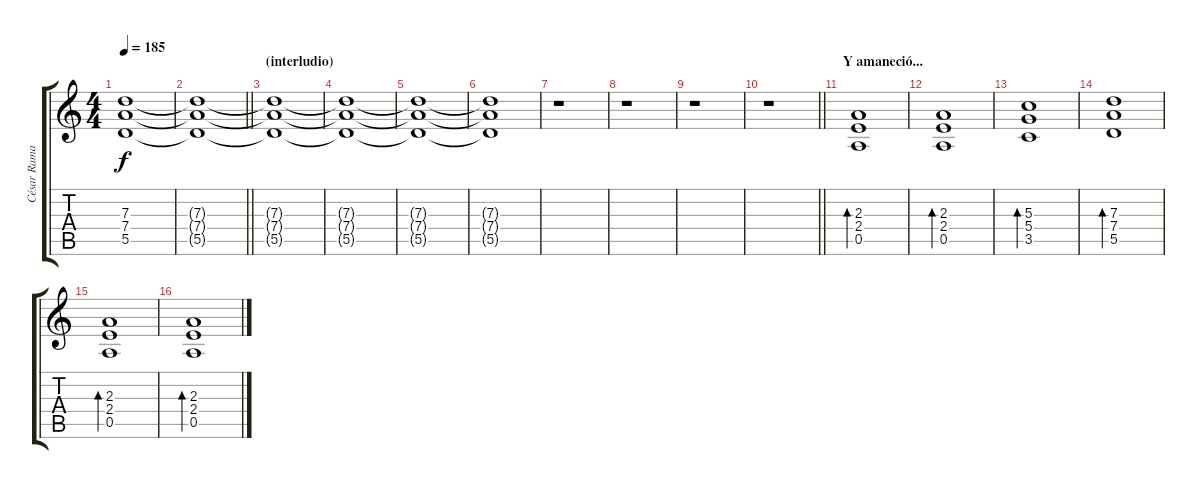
\track ("César Ramallo - Guitarra" "César Rama") {instrument overdrivenguitar}
\staff {score tabs}
\tuning (E4 B3 G3 D3 A2 E2) {hide}
\ts (4 4)
\tempo 185
\clef g2
\ks c
(7.3 7.4 5.5).1{dy f} |
\barLineRight lightlight
(7.3{t} 7.4{t} 5.5{t}).1 |
\section ("" "(interludio)")
(7.3{t} 7.4{t} 5.5{t}).1 |
(7.3{t} 7.4{t} 5.5{t}).1 |
(7.3{t} 7.4{t} 5.5{t}).1 |
(7.3{t} 7.4{t} 5.5{t}).1 |
r.1 |
r.1 |
r.1 |
\barLineRight lightlight
r.1 |
\section ("" "Y amaneció...")
(2.3 2.4 0.5).1{bd 60 volume 10 instrument electricguitarclean} |
(2.3 2.4 0.5).1{bd 60} |
(5.3 5.4 3.5).1{bd 60} |
(7.3 7.4 5.5).1{bd 60} |
(2.3 2.4 0.5).1{bd 60} |
(2.3 2.4 0.5).1{bd 60}
